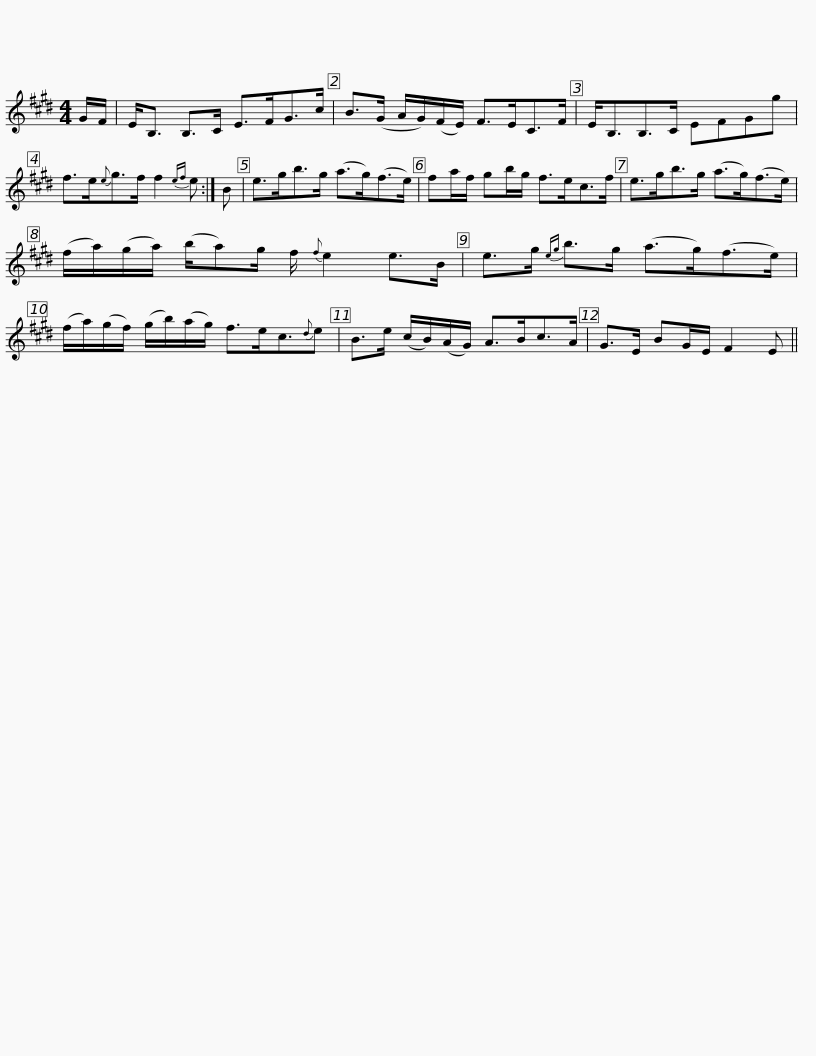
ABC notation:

X:1
L:1/8
M:4/4
I:linebreak $
K:E
V:1 treble
V:1
 G/F/ | E<B, B,>C E>FG>c | B>(G A/G/)(F/E/) F>EC>F | E<B,B,>C EFGg | f>e{e}g>f f2{ef} e :|$ %5
 B | e>gb>g (a>g)(f>e) | fa/f/ gb/g/ f>ec>f | e>gb>g (a>g)(f>e) |$ (f/a/)(g/a/) (b/a)g/ f/{f} e2 e>B | %10
 e>g{eg} b>g (a>g)(f>e) | (f/a/)(g/f/) (g/b/)(a/g/) f>ec3/2{d}e |$ B>e (c/B/)(A/G/) A>Bc>A | G>E BG/E/ F2 E || %14
